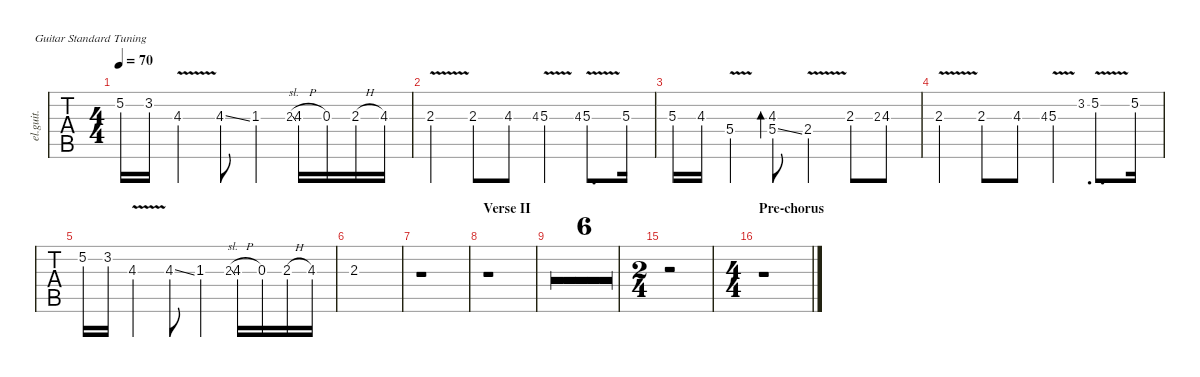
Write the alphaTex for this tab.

\defaultSystemsLayout 4
\hideDynamics
\bracketExtendMode nobrackets
\otherSystemsTrackNameOrientation horizontal
\track ("Lead Guitar (Clean)" "el.guit.") {defaultSystemsLayout 4 multiBarRest instrument electricguitarclean}
\staff {tabs}
\tuning (E4 B3 G3 D3 A2 E2)
\ts (4 4)
\tempo 70
\clef g2
\ks c
5.2.16{dy mf} 3.2.16 4.3{v}.4 4.3{ss}.8 1.3{acc #}.4 2.3{sl}.8{gr onbeat} 4.3{h}.16 0.3.16 2.3{h}.16 4.3.16 |
2.3{v}.4 2.3.8 4.3.8 4.3.8{gr onbeat} 5.3{v}.4 4.3.8{gr onbeat} 5.3{v}.8{d} 5.3.16 |
5.3.16 4.3.16 5.4{v}.4 (5.4{ss} 4.3).8{bd 60} 2.4{v}.4 2.3.8 2.3.8{gr onbeat} 4.3.8 |
2.3{v}.4 2.3.8 4.3.8 4.3.8{gr onbeat} 5.3{v}.4 3.2.8{d gr onbeat} 5.2{v}.8{d} 5.2.16 |
5.2.16 3.2.16 4.3{v}.4 4.3{ss}.8 1.3{acc #}.4 2.3{sl}.8{gr onbeat} 4.3{h}.16 0.3.16 2.3{h}.16 4.3.16 |
2.3.1 |
r.1 |
\section ("" "Verse II")
r.1 |
r.1 |
r.1 |
r.1 |
r.1 |
r.1 |
r.1 |
\ts (2 4)
\beaming (8 2 2)
r.2 |
\ts (4 4)
\beaming (8 2 2 2 2)
\section ("" "Pre-chorus")
r.1
